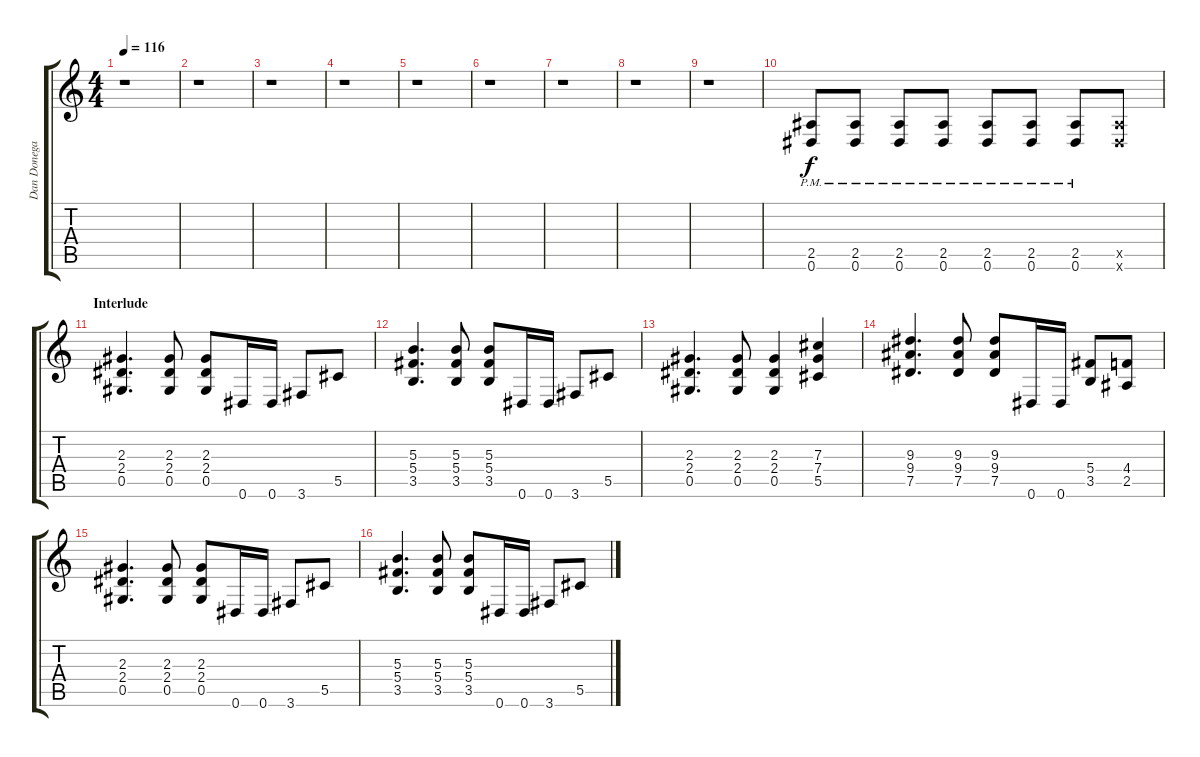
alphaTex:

\track ("Dan Donegan (Dist.)" "Dan Donega") {instrument distortionguitar}
\staff {score tabs}
\tuning (Eb4 Bb3 Gb3 Db3 Ab2 Eb2) {hide}
\ts (4 4)
\tempo 116
\clef g2
\ks c
r.1{dy fff} |
r.1 |
r.1 |
r.1 |
r.1 |
r.1 |
r.1 |
r.1 |
r.1 |
(2.5{pm} 0.6{pm}).8{dy f} (2.5{pm} 0.6{pm}).8 (2.5{pm} 0.6{pm}).8 (2.5{pm} 0.6{pm}).8 (2.5{pm} 0.6{pm}).8 (2.5{pm} 0.6{pm}).8 (2.5{pm} 0.6{pm}).8 (2.5{x} 0.6{x}).8 |
\section ("" "Interlude")
(2.3 2.4 0.5).4{d} (2.3 2.4 0.5).8 (2.3 2.4 0.5).8 0.6.16 0.6.16 3.6.8 5.5.8 |
(5.3 5.4 3.5).4{d} (5.3 5.4 3.5).8 (5.3 5.4 3.5).8 0.6.16 0.6.16 3.6.8 5.5.8 |
(2.3 2.4 0.5).4{d} (2.3 2.4 0.5).8 (2.3 2.4 0.5).4 (7.3 7.4 5.5).4 |
(9.3 9.4 7.5).4{d} (9.3 9.4 7.5).8 (9.3 9.4 7.5).8 0.6.16 0.6.16 (5.4 3.5).8 (4.4 2.5).8 |
(2.3 2.4 0.5).4{d} (2.3 2.4 0.5).8 (2.3 2.4 0.5).8 0.6.16 0.6.16 3.6.8 5.5.8 |
(5.3 5.4 3.5).4{d} (5.3 5.4 3.5).8 (5.3 5.4 3.5).8 0.6.16 0.6.16 3.6.8 5.5.8
